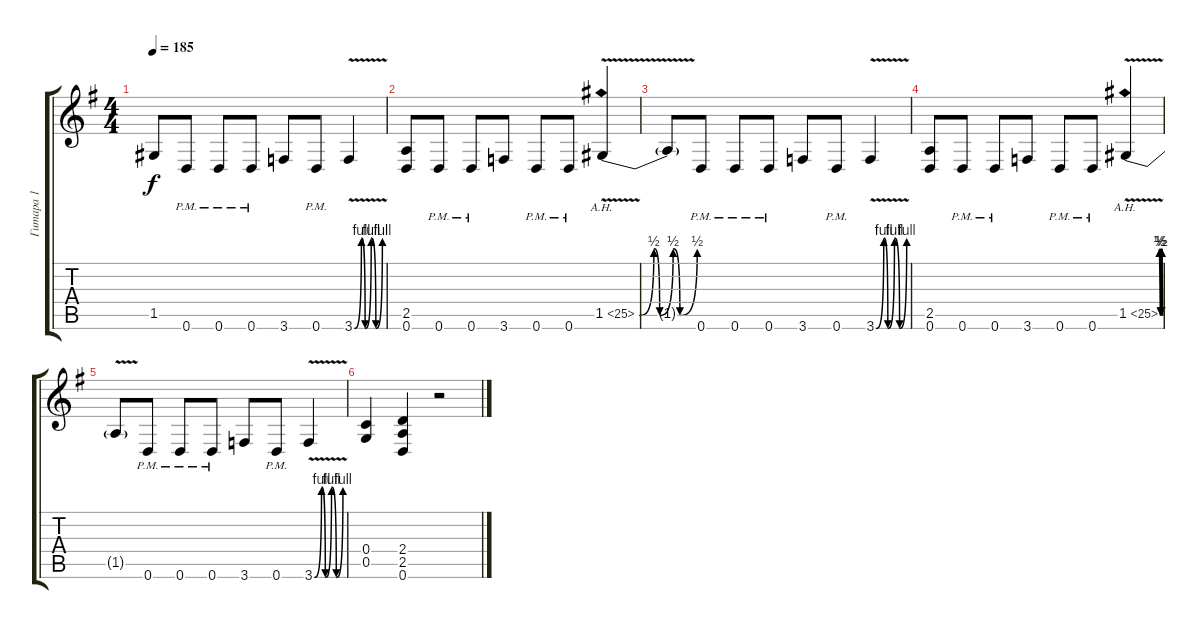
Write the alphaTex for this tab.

\track ("Гитара 1" "Гитара 1") {instrument distortionguitar}
\staff {score tabs}
\tuning (D4 A3 F3 C3 G2 D2) {hide}
\ts (4 4)
\tempo 185
\clef g2
\ks eminor
1.5{t}.8{dy f} 0.6{pm}.8 0.6{pm}.8 0.6{pm}.8 3.6.8 0.6{pm}.8 3.6{be (custom 0 0 15 4 23 0 36 4 46 0 60 4) v}.4 |
(2.5 0.6).8 0.6{pm}.8 0.6{pm}.8 3.6.8 0.6{pm}.8 0.6{pm}.8 1.5{be (custom 0 0 15 2 21 0 35 2 42 0 60 2) ah 24 v}.4 |
1.5{t}.8 0.6{pm}.8 0.6{pm}.8 0.6{pm}.8 3.6.8 0.6{pm}.8 3.6{be (custom 0 0 15 4 23 0 36 4 46 0 60 4) v}.4 |
(2.5 0.6).8 0.6{pm}.8 0.6{pm}.8 3.6.8 0.6{pm}.8 0.6{pm}.8 1.5{be (custom 0 0 15 2 21 0 35 2 42 0 60 2) ah 24 v}.4 |
1.5{t}.8 0.6{pm}.8 0.6{pm}.8 0.6{pm}.8 3.6.8 0.6{pm}.8 3.6{be (custom 0 0 15 4 23 0 36 4 46 0 60 4) v}.4 |
(0.4 0.5).4 (2.4 2.5 0.6).4 r.2
